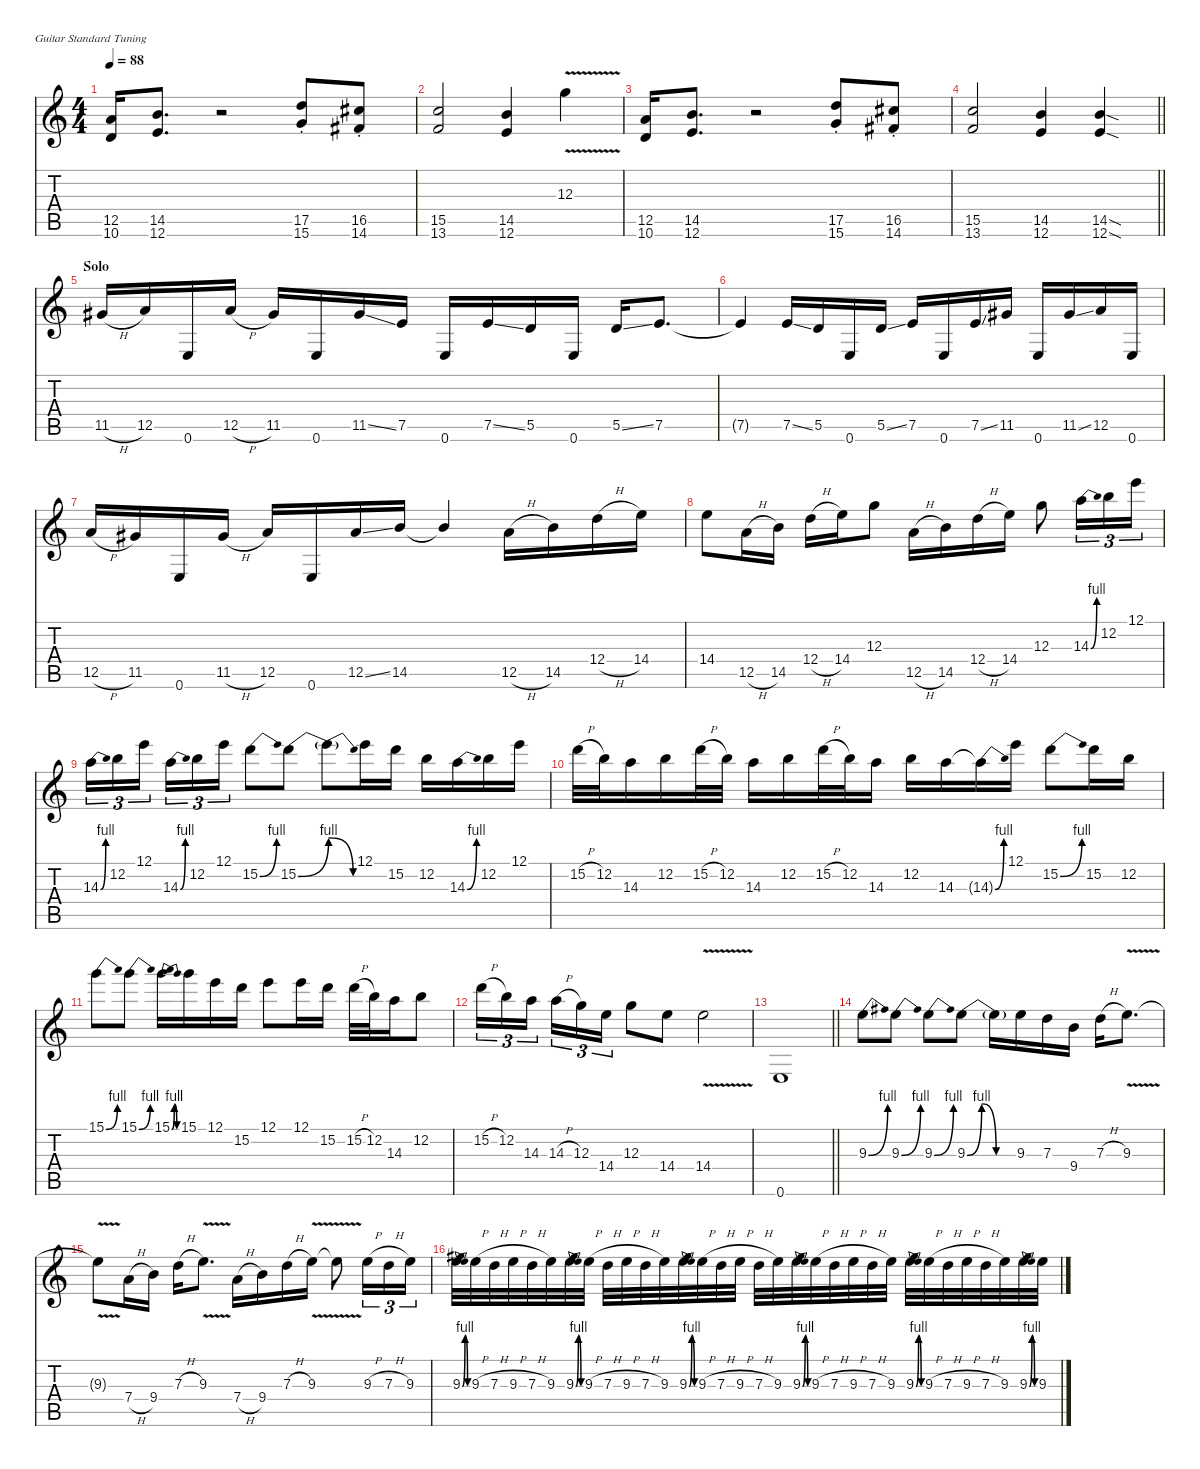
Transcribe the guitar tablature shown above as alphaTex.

\defaultSystemsLayout 4
\hideDynamics
\bracketExtendMode nobrackets
\singleTrackTrackNamePolicy hidden
\multiTrackTrackNamePolicy hidden
\firstSystemTrackNameMode fullname
\firstSystemTrackNameOrientation horizontal
\otherSystemsTrackNameOrientation horizontal
\track ("Guitar" "dist.guit.") {instrument distortionguitar}
\staff {score tabs}
\tuning (E4 B3 G3 D3 A2 E2)
\ts (4 4)
\tempo 88
\clef g2
\ks c
(12.5 10.6).16{dy f beam Up} (14.5 12.6).8{d beam Up} r.2{beam Up} (17.5{st} 15.6{st}).8{beam Up} (16.5{st acc #} 14.6{st acc #}).8{beam Up} |
(15.5 13.6).2{beam Up} (14.5 12.6).4{beam Up} 12.3{v}.4{beam Down} |
(12.5 10.6).16{beam Up} (14.5 12.6).8{d beam Up} r.2{beam Up} (17.5{st} 15.6{st}).8{beam Up} (16.5{st acc #} 14.6{st acc #}).8{beam Up} |
\barLineRight lightlight
(15.5 13.6).2{beam Up} (14.5 12.6).4{beam Up} (14.5{sod} 12.6{sod}).4{beam Up} |
\section ("" "Solo")
11.5{h acc #}.16{beam Up} 12.5.16{beam Up} 0.6.16{beam Up} 12.5{h}.16{beam Up} 11.5{acc #}.16{beam Up} 0.6.16{beam Up} 11.5{ss acc #}.16{beam Up} 7.5.16{beam Up} 0.6.16{beam Up} 7.5{ss}.16{beam Up} 5.5.16{beam Up} 0.6.16{beam Up} 5.5{ss}.16{beam Up} 7.5.8{d beam Up} |
7.5{t}.4{beam Up} 7.5{ss}.16{beam Up} 5.5.16{beam Up} 0.6.16{beam Up} 5.5{ss}.16{beam Up} 7.5.16{beam Up} 0.6.16{beam Up} 7.5{ss}.16{beam Up} 11.5{acc #}.16{beam Up} 0.6.16{beam Up} 11.5{ss acc #}.16{beam Up} 12.5.16{beam Up} 0.6.16{beam Up} |
12.5{h}.16{beam Up} 11.5{acc #}.16{beam Up} 0.6.16{beam Up} 11.5{h acc #}.16{beam Up} 12.5.16{beam Up} 0.6.16{beam Up} 12.5{ss}.16{beam Up} 14.5.16{beam Up} 14.5{t}.4{beam Up} 12.5{h}.16{beam Down} 14.5.16{beam Down} 12.4{h}.16{beam Down} 14.4.16{beam Down} |
14.4.8{beam Down} 12.5{h}.16{beam Down} 14.5.16{beam Down} 12.4{h}.16{beam Down} 14.4.16{beam Down} 12.3.8{beam Down} 12.5{h}.16{beam Down} 14.5.16{beam Down} 12.4{h}.16{beam Down} 14.4.16{beam Down} 12.3.8{beam Down} 14.3{be (bend 0 0 30 4)}.16{tu (3 2) beam Down} 12.2.16{tu (3 2) beam Down} 12.1.16{tu (3 2) beam Down} |
14.3{be (bend 0 0 30 4)}.16{tu (3 2) beam Down} 12.2.16{tu (3 2) beam Down} 12.1.16{tu (3 2) beam Down} 14.3{be (bend 0 0 30 4)}.16{tu (3 2) beam Down} 12.2.16{tu (3 2) beam Down} 12.1.16{tu (3 2) beam Down} 15.2{be (bend 0 0 30 4)}.8{beam Down} 15.2{be (bend 0 0 60 4)}.8{beam Down} 15.2{be (release 0 4 60 0) t}.8{beam Down} 12.1.16{beam Down} 15.2.16{beam Down} 12.2.16{beam Down} 14.3{be (bend 0 0 30 4)}.16{beam Down} 12.2.16{beam Down} 12.1.16{beam Down} |
15.2{h}.32{beam Down} 12.2.32{beam Down} 14.3.16{beam Down} 12.2.16{beam Down} 15.2{h}.32{beam Down} 12.2.32{beam Down} 14.3.16{beam Down} 12.2.16{beam Down} 15.2{h}.32{beam Down} 12.2.32{beam Down} 14.3.16{beam Down} 12.2.16{beam Down} 14.3.16{beam Down} 14.3{be (bend 0 0 15 4) t}.16{beam Down} 12.1.16{beam Down} 15.2{be (bend 0 0 15 4)}.8{beam Down} 15.2.16{beam Down} 12.2.16{beam Down} |
15.1{be (bend 0 0 30 4)}.8{beam Down} 15.1{be (bend 0 0 30 4)}.8{beam Down} 15.1{be (bendrelease 0 0 9.999999599999999 4 53.0000016 4 60 0)}.16{beam Down} 15.1.16{beam Down} 12.1.16{beam Down} 15.2.16{beam Down} 12.1.8{beam Down} 12.1.16{beam Down} 15.2.16{beam Down} 15.2{h}.32{beam Down} 12.2.32{beam Down} 14.3.16{beam Down} 12.2.8{beam Down} |
15.2{h}.16{tu (3 2) beam Down} 12.2.16{tu (3 2) beam Down} 14.3.16{tu (3 2) beam Down} 14.3{h}.16{tu (3 2) beam Down} 12.3.16{tu (3 2) beam Down} 14.4.16{tu (3 2) beam Down} 12.3.8{beam Down} 14.4.8{beam Down} 14.4{v}.2{beam Down} |
\barLineRight lightlight
0.6.1{beam Up} |
9.3{be (bend 0 0 30 4)}.8{beam Down} 9.3{be (bend 0 0 30 4)}.8{beam Down} 9.3{be (bend 0 0 30 4)}.8{beam Down} 9.3{be (bendrelease 0 0 30 4 30 4 60 0)}.8{beam Down} 9.3{be (hold 0 0 60 0) t}.16{beam Down} 9.3.16{beam Down} 7.3.16{beam Down} 9.4.16{beam Down} 7.3{h}.16{beam Down} 9.3{v}.8{d beam Down} |
9.3{v t}.8{beam Down} 7.4{h}.16{beam Down} 9.4.16{beam Down} 7.3{h}.16{beam Down} 9.3{v}.8{d beam Down} 7.4{h}.16{beam Down} 9.4.16{beam Down} 7.3{h}.16{beam Down} 9.3{v}.16{beam Down} 9.3{v t}.8{beam Down} 9.3{h}.16{tu (3 2) beam Down} 7.3{h}.16{tu (3 2) beam Down} 9.3.16{tu (3 2) beam Down} |
9.3{be (bendrelease 0 0 9.999999599999999 4 50.0000016 4 60 0)}.32{beam Down} 9.3{h}.32{beam Down} 7.3{h}.32{beam Down} 9.3{h}.32{beam Down} 7.3{h}.32{beam Down} 9.3.32{beam Down} 9.3{be (bendrelease 0 0 9.999999599999999 4 50.0000016 4 60 0)}.32{beam Down} 9.3{h}.32{beam Down} 7.3{h}.32{beam Down} 9.3{h}.32{beam Down} 7.3{h}.32{beam Down} 9.3.32{beam Down} 9.3{be (bendrelease 0 0 9.999999599999999 4 50.0000016 4 60 0)}.32{beam Down} 9.3{h}.32{beam Down} 7.3{h}.32{beam Down} 9.3{h}.32{beam Down} 7.3{h}.32{beam Down} 9.3.32{beam Down} 9.3{be (bendrelease 0 0 9.999999599999999 4 50.0000016 4 60 0)}.32{beam Down} 9.3{h}.32{beam Down} 7.3{h}.32{beam Down} 9.3{h}.32{beam Down} 7.3{h}.32{beam Down} 9.3.32{beam Down} 9.3{be (bendrelease 0 0 9.999999599999999 4 50.0000016 4 60 0)}.32{beam Down} 9.3{h}.32{beam Down} 7.3{h}.32{beam Down} 9.3{h}.32{beam Down} 7.3{h}.32{beam Down} 9.3.32{beam Down} 9.3{be (bendrelease 0 0 9.999999599999999 4 50.0000016 4 60 0)}.32{beam Down} 9.3{h}.32{beam Down}
